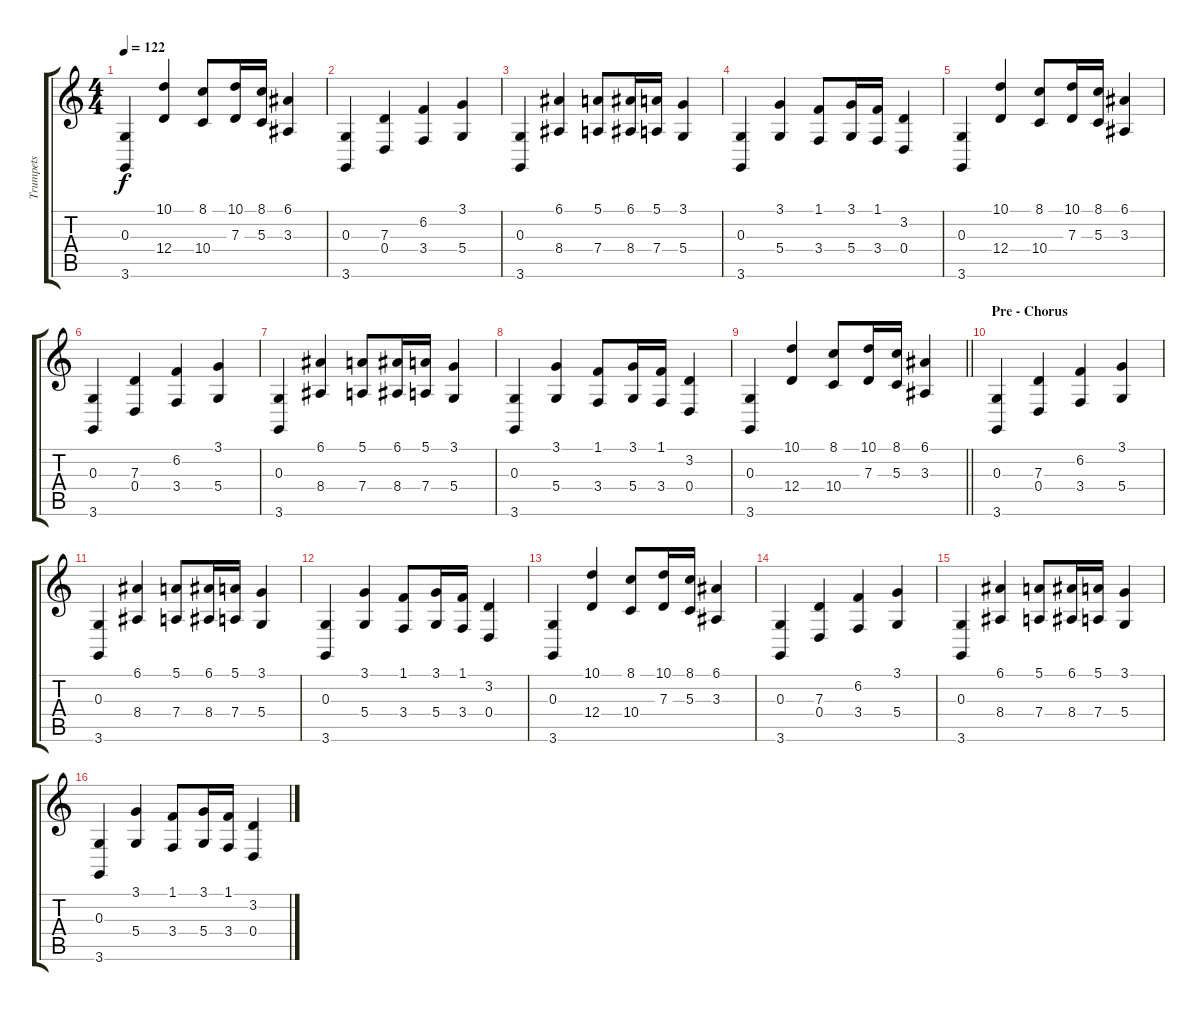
\track ("Trumpets" "Trumpets") {instrument trumpet}
\staff {score tabs}
\tuning (E4 B3 G3 D3 A2 E2) {hide}
\ts (4 4)
\tempo 122
\clef g2
\ks c
(0.3 3.6).4{dy f} (10.1 12.4).4 (8.1 10.4).8 (10.1 7.3).16 (8.1 5.3).16 (6.1 3.3).4 |
(0.3 3.6).4 (7.3 0.4).4 (6.2 3.4).4 (3.1 5.4).4 |
(0.3 3.6).4 (6.1 8.4).4 (5.1 7.4).8 (6.1 8.4).16 (5.1 7.4).16 (3.1 5.4).4 |
(0.3 3.6).4 (3.1 5.4).4 (1.1 3.4).8 (3.1 5.4).16 (1.1 3.4).16 (3.2 0.4).4 |
(0.3 3.6).4 (10.1 12.4).4 (8.1 10.4).8 (10.1 7.3).16 (8.1 5.3).16 (6.1 3.3).4 |
(0.3 3.6).4 (7.3 0.4).4 (6.2 3.4).4 (3.1 5.4).4 |
(0.3 3.6).4 (6.1 8.4).4 (5.1 7.4).8 (6.1 8.4).16 (5.1 7.4).16 (3.1 5.4).4 |
(0.3 3.6).4 (3.1 5.4).4 (1.1 3.4).8 (3.1 5.4).16 (1.1 3.4).16 (3.2 0.4).4 |
\barLineRight lightlight
(0.3 3.6).4 (10.1 12.4).4 (8.1 10.4).8 (10.1 7.3).16 (8.1 5.3).16 (6.1 3.3).4 |
\section ("" "Pre - Chorus")
(0.3 3.6).4 (7.3 0.4).4 (6.2 3.4).4 (3.1 5.4).4 |
(0.3 3.6).4 (6.1 8.4).4 (5.1 7.4).8 (6.1 8.4).16 (5.1 7.4).16 (3.1 5.4).4 |
(0.3 3.6).4 (3.1 5.4).4 (1.1 3.4).8 (3.1 5.4).16 (1.1 3.4).16 (3.2 0.4).4 |
(0.3 3.6).4 (10.1 12.4).4 (8.1 10.4).8 (10.1 7.3).16 (8.1 5.3).16 (6.1 3.3).4 |
(0.3 3.6).4 (7.3 0.4).4 (6.2 3.4).4 (3.1 5.4).4 |
(0.3 3.6).4 (6.1 8.4).4 (5.1 7.4).8 (6.1 8.4).16 (5.1 7.4).16 (3.1 5.4).4 |
(0.3 3.6).4 (3.1 5.4).4 (1.1 3.4).8 (3.1 5.4).16 (1.1 3.4).16 (3.2 0.4).4
